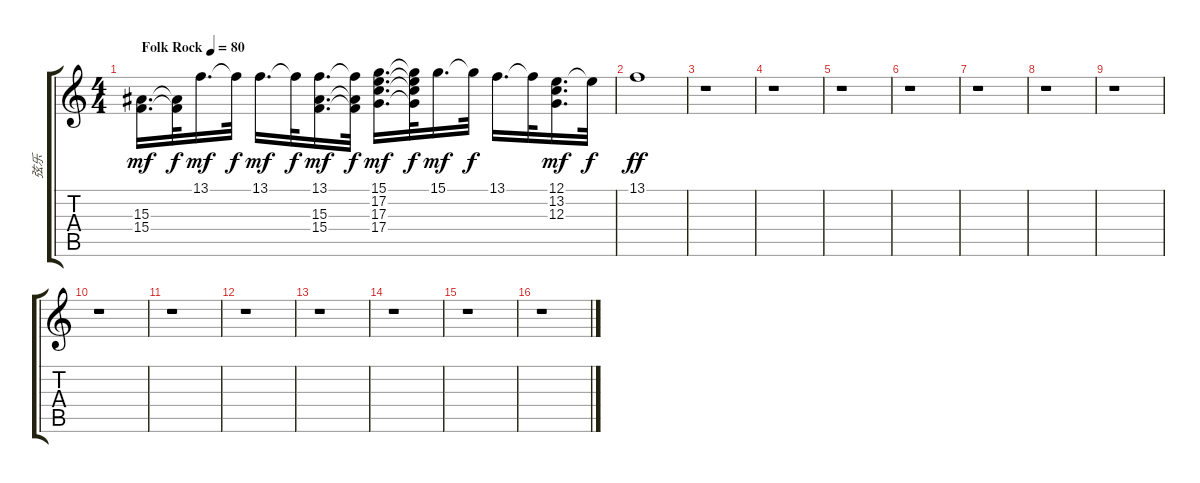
\track ("弦乐" "弦乐") {instrument stringensemble1}
\staff {score tabs}
\tuning (E4 B3 G3 D3 A2 E2) {hide}
\ts (4 4)
\tempo (80 "Folk Rock")
\clef g2
\ks c
(15.3 15.4).16{d dy mf instrument stringensemble1} (15.3{t} 15.4{t}).32{dy f} 13.1.16{d dy mf} 13.1{t}.32{dy f} 13.1.16{d dy mf} 13.1{t}.32{dy f} (13.1 15.3 15.4).16{d dy mf} (13.1{t} 15.3{t} 15.4{t}).32{dy f} (15.1 17.2 17.3 17.4).16{d dy mf} (15.1{t} 17.2{t} 17.3{t} 17.4{t}).32{dy f} 15.1.16{d dy mf} 15.1{t}.32{dy f} 13.1.16{d} 13.1{t}.32 (12.1 13.2 12.3).16{d dy mf} 12.1{t}.32{dy f} |
13.1.1{dy ff} |
r.1 |
r.1 |
r.1 |
r.1 |
r.1 |
r.1 |
r.1 |
r.1 |
r.1 |
r.1 |
r.1 |
r.1 |
r.1 |
r.1
